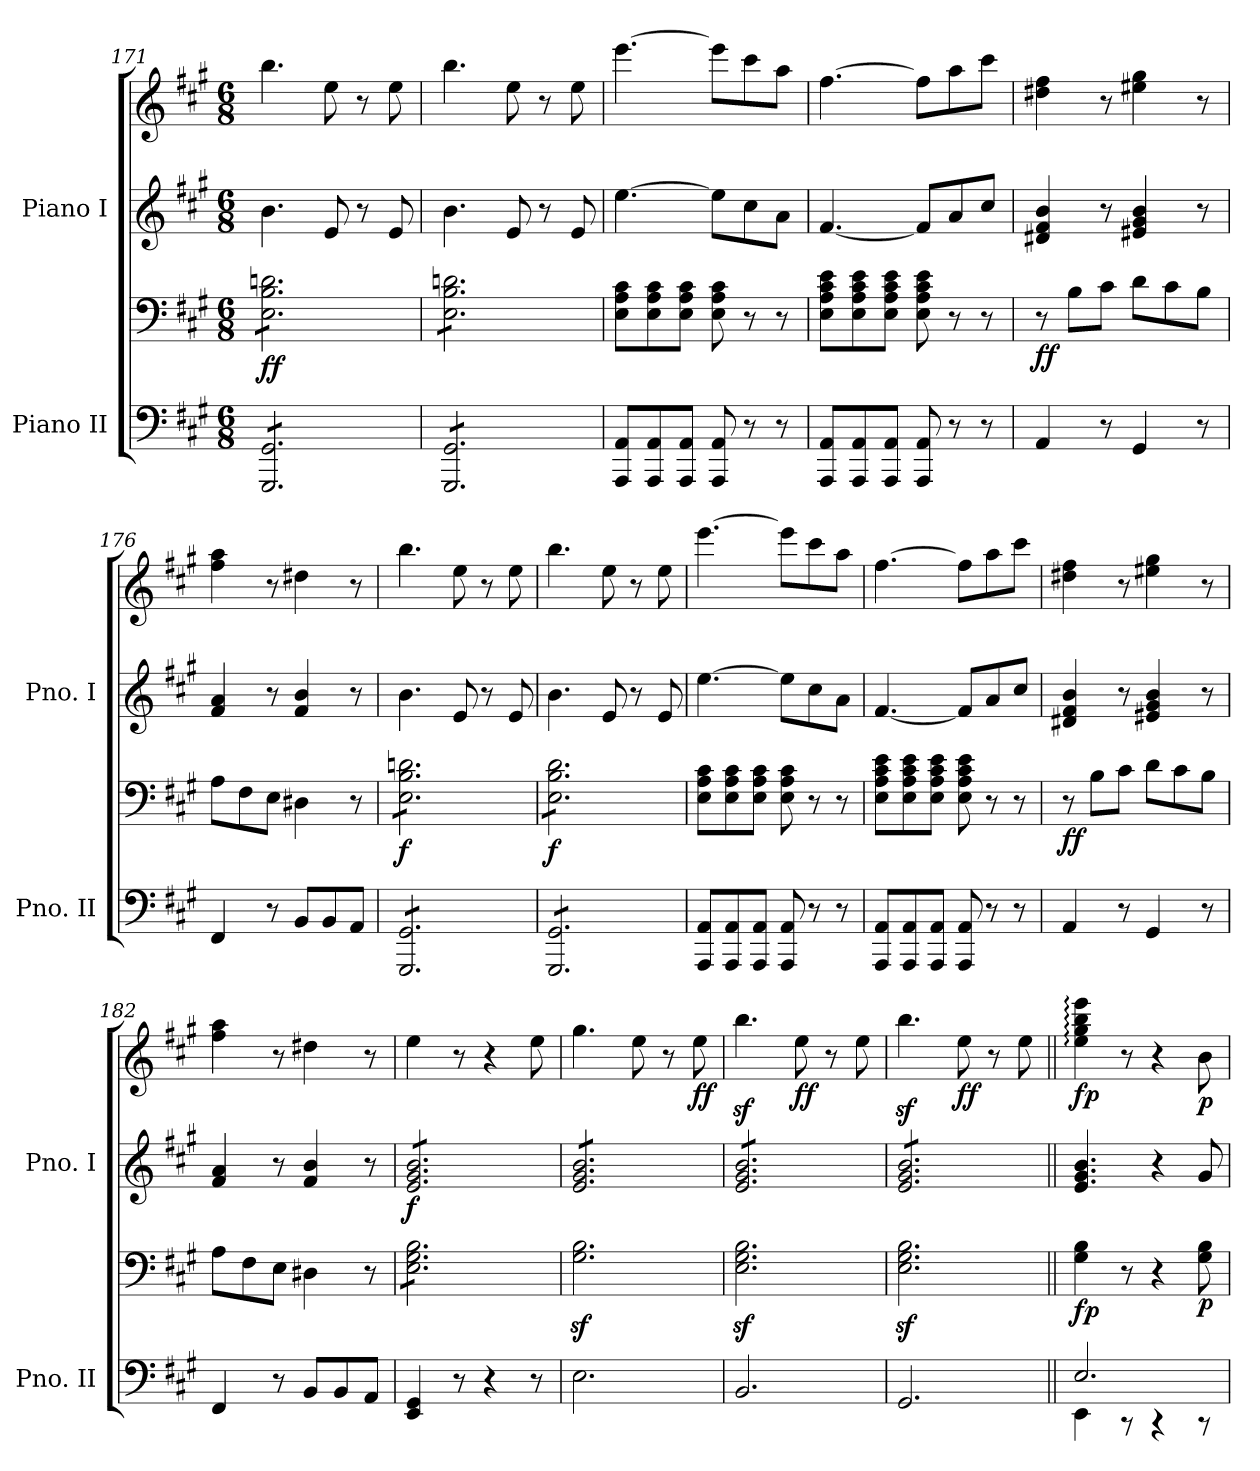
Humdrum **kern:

**kern	**kern	**dynam	**kern	**kern	**dynam
*part2	*part2	*part2	*part1	*part1	*part1
*staff4	*staff3	*staff3/4	*staff2	*staff1	*staff1/2
*I"Piano II	*	*	*I"Piano I	*	*
*I'Pno. II	*	*	*I'Pno. I	*	*
*clefF4	*clefF4	*	*clefG2	*clefG2	*
*k[f#c#g#]	*k[f#c#g#]	*	*k[f#c#g#]	*k[f#c#g#]	*
*M6/8	*M6/8	*	*M6/8	*M6/8	*
=171	=171	=171	=171	=171	=171
!	!	!LO:DY:b	!	!	!
*tremolo	*	*	*	*	*
*	*tremolo	*	*	*	*
8GGG#/ 8GG#/L	8E\ 8B\ 8dn\L	ff	4.b\	4.bb\	.
8GGG#/ 8GG#/	8E\ 8B\ 8dn\	.	.	.	.
8GGG#/ 8GG#/	8E\ 8B\ 8dn\	.	.	.	.
8GGG#/ 8GG#/	8E\ 8B\ 8dn\	.	8e/	8ee\	.
8GGG#/ 8GG#/	8E\ 8B\ 8dn\	.	8r	8r	.
8GGG#/ 8GG#/J	8E\ 8B\ 8dn\J	.	8e/	8ee\	.
!!LO:LB:g=z
=172	=172	=172	=172	=172	=172
8GGG#/ 8GG#/L	8E\ 8B\ 8dn\L	.	4.b\	4.bb\	.
8GGG#/ 8GG#/	8E\ 8B\ 8dn\	.	.	.	.
8GGG#/ 8GG#/	8E\ 8B\ 8dn\	.	.	.	.
8GGG#/ 8GG#/	8E\ 8B\ 8dn\	.	8e/	8ee\	.
8GGG#/ 8GG#/	8E\ 8B\ 8dn\	.	8r	8r	.
8GGG#/ 8GG#/J	8E\ 8B\ 8dn\J	.	8e/	8ee\	.
*	*Xtremolo	*	*	*	*
*Xtremolo	*	*	*	*	*
=173	=173	=173	=173	=173	=173
8AAA/ 8AA/L	8E\ 8A\ 8c#\L	.	[4.ee\	[4.eee\	.
8AAA/ 8AA/	8E\ 8A\ 8c#\	.	.	.	.
8AAA/ 8AA/J	8E\ 8A\ 8c#\J	.	.	.	.
8AAA/ 8AA/	8E\ 8A\ 8c#\	.	8ee\L]	8eee\L]	.
8r	8r	.	8cc#\	8ccc#\	.
8r	8r	.	8a\J	8aa\J	.
=174	=174	=174	=174	=174	=174
8AAA/ 8AA/L	8E\ 8A\ 8c#\ 8e\L	.	[4.f#/	[4.ff#\	.
8AAA/ 8AA/	8E\ 8A\ 8c#\ 8e\	.	.	.	.
8AAA/ 8AA/J	8E\ 8A\ 8c#\ 8e\J	.	.	.	.
8AAA/ 8AA/	8E\ 8A\ 8c#\ 8e\	.	8f#/L]	8ff#\L]	.
8r	8r	.	8a/	8aa\	.
8r	8r	.	8cc#/J	8ccc#\J	.
=175	=175	=175	=175	=175	=175
!	!	!LO:DY:b	!	!	!
4AA/	8r	ff	4d#X/ 4f#/ 4b/	4dd#X\ 4ff#\	.
.	8B\L	.	.	.	.
8r	8c#\J	.	8r	8r	.
4GG#/	8d\L	.	4e#X/ 4g#/ 4b/	4ee#X\ 4gg#\	.
.	8c#\	.	.	.	.
8r	8B\J	.	8r	8r	.
=176	=176	=176	=176	=176	=176
4FF#/	8A\L	.	4f#/ 4a/	4ff#\ 4aa\	.
.	8F#\	.	.	.	.
8r	8E\J	.	8r	8r	.
8BB/L	4D#X\	.	4f#/ 4b/	4dd#X\	.
8BB/	.	.	.	.	.
8AA/J	8r	.	8r	8r	.
=177	=177	=177	=177	=177	=177
!	!	!LO:DY:b	!	!	!
*tremolo	*	*	*	*	*
*	*tremolo	*	*	*	*
8GGG#/ 8GG#/L	8E\ 8B\ 8dn\L	f	4.b\	4.bb\	.
8GGG#/ 8GG#/	8E\ 8B\ 8dn\	.	.	.	.
8GGG#/ 8GG#/	8E\ 8B\ 8dn\	.	.	.	.
8GGG#/ 8GG#/	8E\ 8B\ 8dn\	.	8e/	8ee\	.
8GGG#/ 8GG#/	8E\ 8B\ 8dn\	.	8r	8r	.
8GGG#/ 8GG#/J	8E\ 8B\ 8dn\J	.	8e/	8ee\	.
=178	=178	=178	=178	=178	=178
!	!	!LO:DY:b	!	!	!
8GGG#/ 8GG#/L	8E\ 8B\ 8d\L	f	4.b\	4.bb\	.
8GGG#/ 8GG#/	8E\ 8B\ 8d\	.	.	.	.
8GGG#/ 8GG#/	8E\ 8B\ 8d\	.	.	.	.
8GGG#/ 8GG#/	8E\ 8B\ 8d\	.	8e/	8ee\	.
8GGG#/ 8GG#/	8E\ 8B\ 8d\	.	8r	8r	.
8GGG#/ 8GG#/J	8E\ 8B\ 8d\J	.	8e/	8ee\	.
*	*Xtremolo	*	*	*	*
*Xtremolo	*	*	*	*	*
=179	=179	=179	=179	=179	=179
8AAA/ 8AA/L	8E\ 8A\ 8c#\L	.	[4.ee\	[4.eee\	.
8AAA/ 8AA/	8E\ 8A\ 8c#\	.	.	.	.
8AAA/ 8AA/J	8E\ 8A\ 8c#\J	.	.	.	.
8AAA/ 8AA/	8E\ 8A\ 8c#\	.	8ee\L]	8eee\L]	.
8r	8r	.	8cc#\	8ccc#\	.
8r	8r	.	8a\J	8aa\J	.
!!LO:LB:g=z
=180	=180	=180	=180	=180	=180
8AAA/ 8AA/L	8E\ 8A\ 8c#\ 8e\L	.	[4.f#/	[4.ff#\	.
8AAA/ 8AA/	8E\ 8A\ 8c#\ 8e\	.	.	.	.
8AAA/ 8AA/J	8E\ 8A\ 8c#\ 8e\J	.	.	.	.
8AAA/ 8AA/	8E\ 8A\ 8c#\ 8e\	.	8f#/L]	8ff#\L]	.
8r	8r	.	8a/	8aa\	.
8r	8r	.	8cc#/J	8ccc#\J	.
=181	=181	=181	=181	=181	=181
!	!	!LO:DY:b	!	!	!
4AA/	8r	ff	4d#X/ 4f#/ 4b/	4dd#X\ 4ff#\	.
.	8B\L	.	.	.	.
8r	8c#\J	.	8r	8r	.
4GG#/	8d\L	.	4e#X/ 4g#/ 4b/	4ee#X\ 4gg#\	.
.	8c#\	.	.	.	.
8r	8B\J	.	8r	8r	.
=182	=182	=182	=182	=182	=182
4FF#/	8A\L	.	4f#/ 4a/	4ff#\ 4aa\	.
.	8F#\	.	.	.	.
8r	8E\J	.	8r	8r	.
8BB/L	4D#X\	.	4f#/ 4b/	4dd#X\	.
8BB/	.	.	.	.	.
8AA/J	8r	.	8r	8r	.
=183	=183	=183	=183	=183	=183
!	!	!	!	!	!LO:DY:b=2
*	*tremolo	*	*	*	*
*	*	*	*tremolo	*	*
4EE/ 4GG#/	8E\ 8G#\ 8B\L	.	8e/ 8g#/ 8b/L	4ee\	f
.	8E\ 8G#\ 8B\	.	8e/ 8g#/ 8b/	.	.
8r	8E\ 8G#\ 8B\	.	8e/ 8g#/ 8b/	8r	.
4r	8E\ 8G#\ 8B\	.	8e/ 8g#/ 8b/	4r	.
.	8E\ 8G#\ 8B\	.	8e/ 8g#/ 8b/	.	.
8r	8E\ 8G#\ 8B\J	.	8e/ 8g#/ 8b/J	8ee\	.
*	*Xtremolo	*	*	*	*
=184	=184	=184	=184	=184	=184
2.E\	2.G#\z< 2.B\z<	.	8e/ 8g#/ 8b/L	4.gg#\	.
.	.	.	8e/ 8g#/ 8b/	.	.
.	.	.	8e/ 8g#/ 8b/	.	.
.	.	.	8e/ 8g#/ 8b/	8ee\	.
.	.	.	8e/ 8g#/ 8b/	8r	.
!	!	!	!	!	!LO:DY:b
.	.	.	8e/ 8g#/ 8b/J	8ee\	ff
=185	=185	=185	=185	=185	=185
2.BB/	2.E\z< 2.G#\z< 2.B\z<	.	8e/ 8g#/ 8b/L	4.bbz<\	.
.	.	.	8e/ 8g#/ 8b/	.	.
.	.	.	8e/ 8g#/ 8b/	.	.
!	!	!	!	!	!LO:DY:b
.	.	.	8e/ 8g#/ 8b/	8ee\	ff
.	.	.	8e/ 8g#/ 8b/	8r	.
.	.	.	8e/ 8g#/ 8b/J	8ee\	.
=186	=186	=186	=186	=186	=186
2.GG#/	2.E\z< 2.G#\z< 2.B\z<	.	8e/ 8g#/ 8b/L	4.bbz<\	.
.	.	.	8e/ 8g#/ 8b/	.	.
.	.	.	8e/ 8g#/ 8b/	.	.
!	!	!	!	!	!LO:DY:b
.	.	.	8e/ 8g#/ 8b/	8ee\	ff
.	.	.	8e/ 8g#/ 8b/	8r	.
.	.	.	8e/ 8g#/ 8b/J	8ee\	.
*	*	*	*Xtremolo	*	*
=187||	=187||	=187||	=187||	=187||	=187||
*^	*	*	*	*	*
!	!	!	!LO:DY:b	!	!	!LO:DY:b
2.E/	4EE\	4G#\ 4B\	fp	4.e/ 4.g#/ 4.b/	4ee\: 4gg#\: 4bb\: 4eee\:	fp
.	8r	8r	.	.	8r	.
.	4r	4r	.	4r	4r	.
!	!	!	!LO:DY:b	!	!	!LO:DY:b
.	8r	8G#\ 8B\	p	8g#/	8b\	p
*v	*v	*	*	*	*	*
=	=	=	=	=	=
*-	*-	*-	*-	*-	*-
